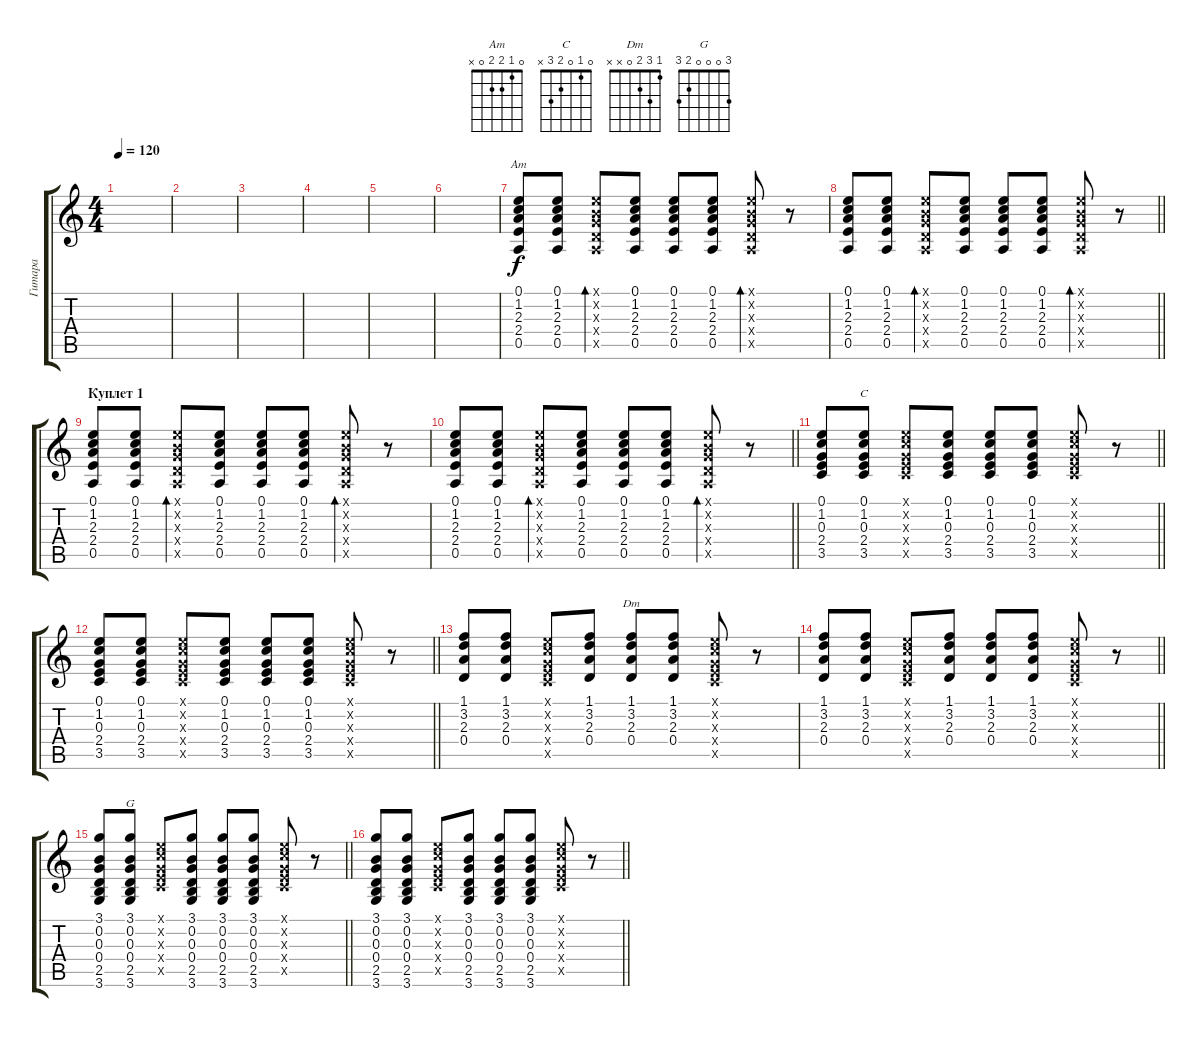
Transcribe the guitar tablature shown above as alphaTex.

\track ("Гитара" "Гитара") {solo instrument acousticguitarsteel}
\staff {score tabs}
\tuning (E4 B3 G3 D3 A2 E2) {hide}
\chord ("Am" 0 1 2 2 0 x)
\chord ("C" 0 1 0 2 3 x)
\chord ("Dm" 1 3 2 0 x x)
\chord ("G" 3 0 0 0 2 3)
\ts (4 4)
\tempo 120
\clef g2
\ks c
|
|
|
|
|
|
(0.1 1.2 2.3 2.4 0.5).8{ch "Am"} (0.1 1.2 2.3 2.4 0.5).8 (0.1{x} 0.2{x} 0.3{x} 0.4{x} 0.5{x}).8{bd 30} (0.1 1.2 2.3 2.4 0.5).8 (0.1 1.2 2.3 2.4 0.5).8 (0.1 1.2 2.3 2.4 0.5).8 (0.1{x} 0.2{x} 0.3{x} 0.4{x} 0.5{x}).8{bd 30} r.8 |
\barLineRight lightlight
(0.1 1.2 2.3 2.4 0.5).8 (0.1 1.2 2.3 2.4 0.5).8 (0.1{x} 0.2{x} 0.3{x} 0.4{x} 0.5{x}).8{bd 30} (0.1 1.2 2.3 2.4 0.5).8 (0.1 1.2 2.3 2.4 0.5).8 (0.1 1.2 2.3 2.4 0.5).8 (0.1{x} 0.2{x} 0.3{x} 0.4{x} 0.5{x}).8{bd 30} r.8 |
\section ("" "Куплет 1")
(0.1 1.2 2.3 2.4 0.5).8 (0.1 1.2 2.3 2.4 0.5).8 (0.1{x} 0.2{x} 0.3{x} 0.4{x} 0.5{x}).8{bd 30} (0.1 1.2 2.3 2.4 0.5).8 (0.1 1.2 2.3 2.4 0.5).8 (0.1 1.2 2.3 2.4 0.5).8 (0.1{x} 0.2{x} 0.3{x} 0.4{x} 0.5{x}).8{bd 30} r.8 |
\barLineRight lightlight
(0.1 1.2 2.3 2.4 0.5).8 (0.1 1.2 2.3 2.4 0.5).8 (0.1{x} 0.2{x} 0.3{x} 0.4{x} 0.5{x}).8{bd 30} (0.1 1.2 2.3 2.4 0.5).8 (0.1 1.2 2.3 2.4 0.5).8 (0.1 1.2 2.3 2.4 0.5).8 (0.1{x} 0.2{x} 0.3{x} 0.4{x} 0.5{x}).8{bd 30} r.8 |
\barLineRight lightlight
(0.1 1.2 0.3 2.4 3.5).8 (0.1 1.2 0.3 2.4 3.5).8{ch "C"} (0.1{x} 1.2{x} 0.3{x} 2.4{x} 3.5{x}).8 (0.1 1.2 0.3 2.4 3.5).8 (0.1 1.2 0.3 2.4 3.5).8 (0.1 1.2 0.3 2.4 3.5).8 (0.1{x} 1.2{x} 0.3{x} 2.4{x} 3.5{x}).8 r.8 |
\barLineRight lightlight
(0.1 1.2 0.3 2.4 3.5).8 (0.1 1.2 0.3 2.4 3.5).8 (0.1{x} 1.2{x} 0.3{x} 2.4{x} 3.5{x}).8 (0.1 1.2 0.3 2.4 3.5).8 (0.1 1.2 0.3 2.4 3.5).8 (0.1 1.2 0.3 2.4 3.5).8 (0.1{x} 1.2{x} 0.3{x} 2.4{x} 3.5{x}).8 r.8 |
(1.1 3.2 2.3 0.4).8 (1.1 3.2 2.3 0.4).8 (0.1{x} 1.2{x} 0.3{x} 2.4{x} 3.5{x}).8 (1.1 3.2 2.3 0.4).8 (1.1 3.2 2.3 0.4).8{ch "Dm"} (1.1 3.2 2.3 0.4).8 (0.1{x} 1.2{x} 0.3{x} 2.4{x} 3.5{x}).8 r.8 |
\barLineRight lightlight
(1.1 3.2 2.3 0.4).8 (1.1 3.2 2.3 0.4).8 (0.1{x} 1.2{x} 0.3{x} 2.4{x} 3.5{x}).8 (1.1 3.2 2.3 0.4).8 (1.1 3.2 2.3 0.4).8 (1.1 3.2 2.3 0.4).8 (0.1{x} 1.2{x} 0.3{x} 2.4{x} 3.5{x}).8 r.8 |
\barLineRight lightlight
(3.1 0.2 0.3 0.4 2.5 3.6).8 (3.1 0.2 0.3 0.4 2.5 3.6).8{ch "G"} (0.1{x} 1.2{x} 0.3{x} 2.4{x} 3.5{x}).8 (3.1 0.2 0.3 0.4 2.5 3.6).8 (3.1 0.2 0.3 0.4 2.5 3.6).8 (3.1 0.2 0.3 0.4 2.5 3.6).8 (0.1{x} 1.2{x} 0.3{x} 2.4{x} 3.5{x}).8 r.8 |
\barLineRight lightlight
(3.1 0.2 0.3 0.4 2.5 3.6).8 (3.1 0.2 0.3 0.4 2.5 3.6).8 (0.1{x} 1.2{x} 0.3{x} 2.4{x} 3.5{x}).8 (3.1 0.2 0.3 0.4 2.5 3.6).8 (3.1 0.2 0.3 0.4 2.5 3.6).8 (3.1 0.2 0.3 0.4 2.5 3.6).8 (0.1{x} 1.2{x} 0.3{x} 2.4{x} 3.5{x}).8 r.8
